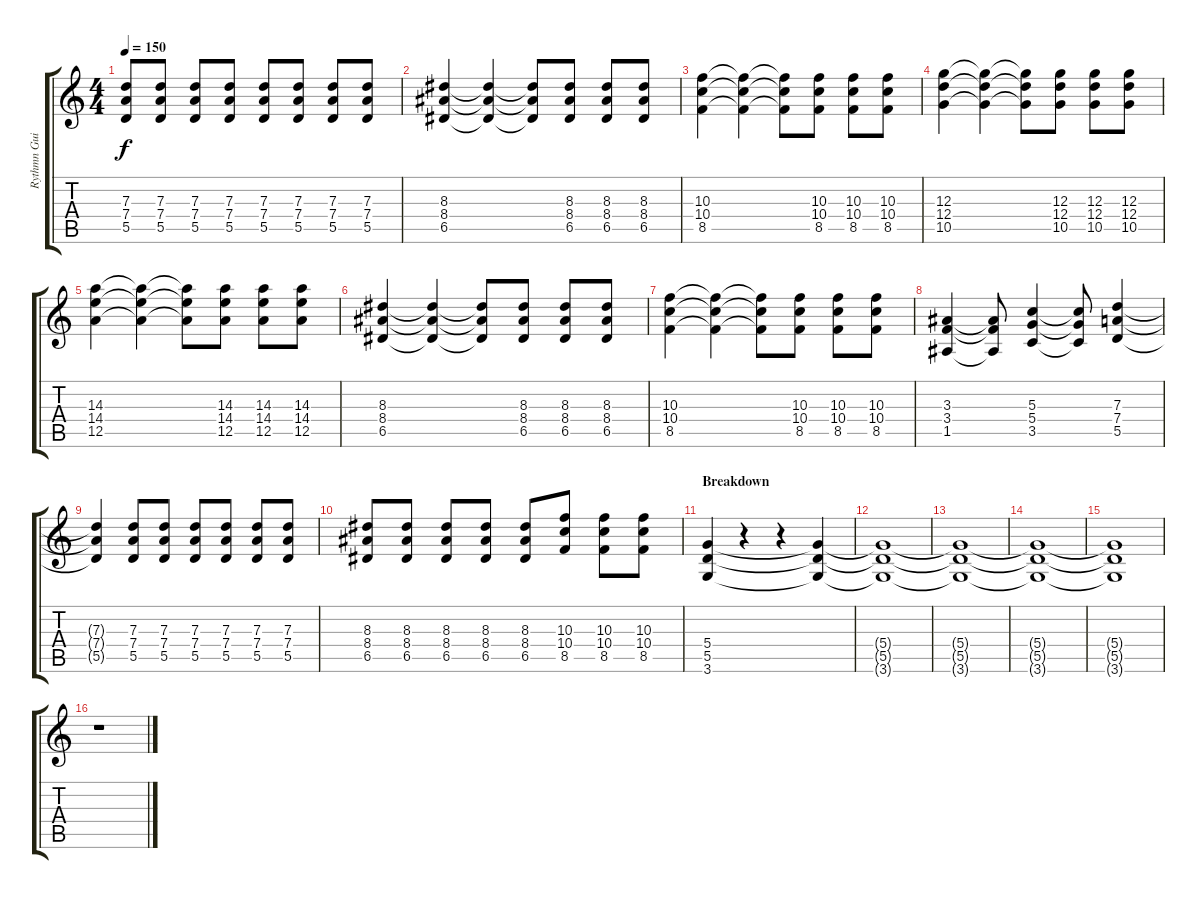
\track ("Rythmn Guitar" "Rythmn Gui") {instrument distortionguitar}
\staff {score tabs}
\tuning (E4 B3 G3 D3 A2 E2) {hide}
\ts (4 4)
\tempo 150
\clef g2
\ks c
(7.3{t} 7.4{t} 5.5{t}).8{dy f} (7.3 7.4 5.5).8 (7.3 7.4 5.5).8 (7.3 7.4 5.5).8 (7.3 7.4 5.5).8 (7.3 7.4 5.5).8 (7.3 7.4 5.5).8 (7.3 7.4 5.5).8 |
(8.3 8.4 6.5).4 (8.3{t} 8.4{t} 6.5{t}).4 (8.3{t} 8.4{t} 6.5{t}).8 (8.3 8.4 6.5).8 (8.3 8.4 6.5).8 (8.3 8.4 6.5).8 |
(10.3 10.4 8.5).4 (10.3{t} 10.4{t} 8.5{t}).4 (10.3{t} 10.4{t} 8.5{t}).8 (10.3 10.4 8.5).8 (10.3 10.4 8.5).8 (10.3 10.4 8.5).8 |
(12.3 12.4 10.5).4 (12.3{t} 12.4{t} 10.5{t}).4 (12.3{t} 12.4{t} 10.5{t}).8 (12.3 12.4 10.5).8 (12.3 12.4 10.5).8 (12.3 12.4 10.5).8 |
(14.3 14.4 12.5).4 (14.3{t} 14.4{t} 12.5{t}).4 (14.3{t} 14.4{t} 12.5{t}).8 (14.3 14.4 12.5).8 (14.3 14.4 12.5).8 (14.3 14.4 12.5).8 |
(8.3 8.4 6.5).4 (8.3{t} 8.4{t} 6.5{t}).4 (8.3{t} 8.4{t} 6.5{t}).8 (8.3 8.4 6.5).8 (8.3 8.4 6.5).8 (8.3 8.4 6.5).8 |
(10.3 10.4 8.5).4 (10.3{t} 10.4{t} 8.5{t}).4 (10.3{t} 10.4{t} 8.5{t}).8 (10.3 10.4 8.5).8 (10.3 10.4 8.5).8 (10.3 10.4 8.5).8 |
(3.3 3.4 1.5).4 (3.3{t} 3.4{t} 1.5{t}).8 (5.3 5.4 3.5).4 (5.3{t} 5.4{t} 3.5{t}).8 (7.3 7.4 5.5).4 |
(7.3{t} 7.4{t} 5.5{t}).4 (7.3 7.4 5.5).8 (7.3 7.4 5.5).8 (7.3 7.4 5.5).8 (7.3 7.4 5.5).8 (7.3 7.4 5.5).8 (7.3 7.4 5.5).8 |
(8.3 8.4 6.5).8 (8.3 8.4 6.5).8 (8.3 8.4 6.5).8 (8.3 8.4 6.5).8 (8.3 8.4 6.5).8 (10.3 10.4 8.5).8 (10.3 10.4 8.5).8 (10.3 10.4 8.5).8 |
\section ("" "Breakdown")
(5.4 5.5 3.6).4 r.4 r.4 (5.4{t} 5.5{t} 3.6{t}).4 |
(5.4{t} 5.5{t} 3.6{t}).1 |
(5.4{t} 5.5{t} 3.6{t}).1 |
(5.4{t} 5.5{t} 3.6{t}).1 |
(5.4{t} 5.5{t} 3.6{t}).1 |
r.1
